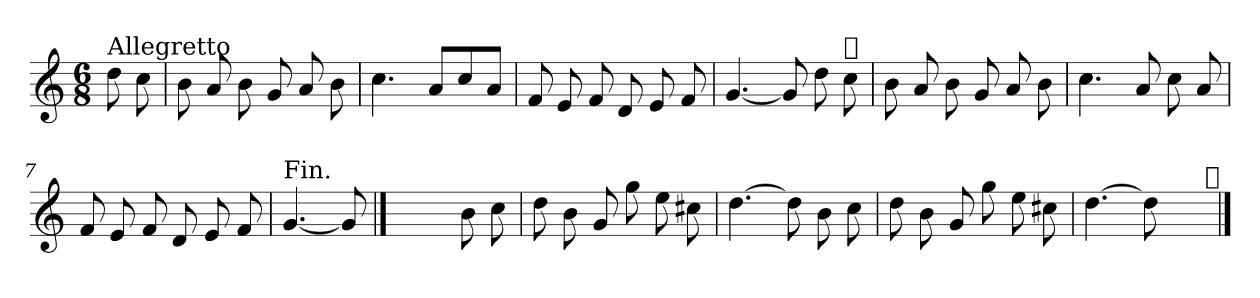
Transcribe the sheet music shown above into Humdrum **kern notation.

**kern
*part1
*staff1
*clefG2
*k[]
*C:
*M6/8
=
!LO:TX:a:t=Allegretto
8dd\
8cc\
=1
8b\
8a/
8b\
8g/
8a/
8b\
=2
4.cc\
8a/L
8cc/
8a/J
=3
8f/
8e/
8f/
8d/
8e/
8f/
=4
[4.g/
8g/]
8dd\
!LO:TX:a:t=𝄋
8cc\
=5
8b\
8a/
8b\
8g/
8a/
8b\
!!LO:LB:g=z
=6
4.cc\
8a/
8cc\
8a/
=7
8f/
8e/
8f/
8d/
8e/
8f/
=8
!LO:TX:a:t=Fin.
[4.g/
8g/]
==9
2ryy
8b\
8cc\
=10
8dd\
8b\
8g/
8gg\
8ee\
8cc#X\
=11
[4.dd\
8dd\]
8b\
8cc\
!!LO:LB:g=z
=12
8dd\
8b\
8g/
8gg\
8ee\
8cc#X\
=13
[4.dd\
8dd\]
4ryy
!LO:TX:a:t=𝄋
==
*-
